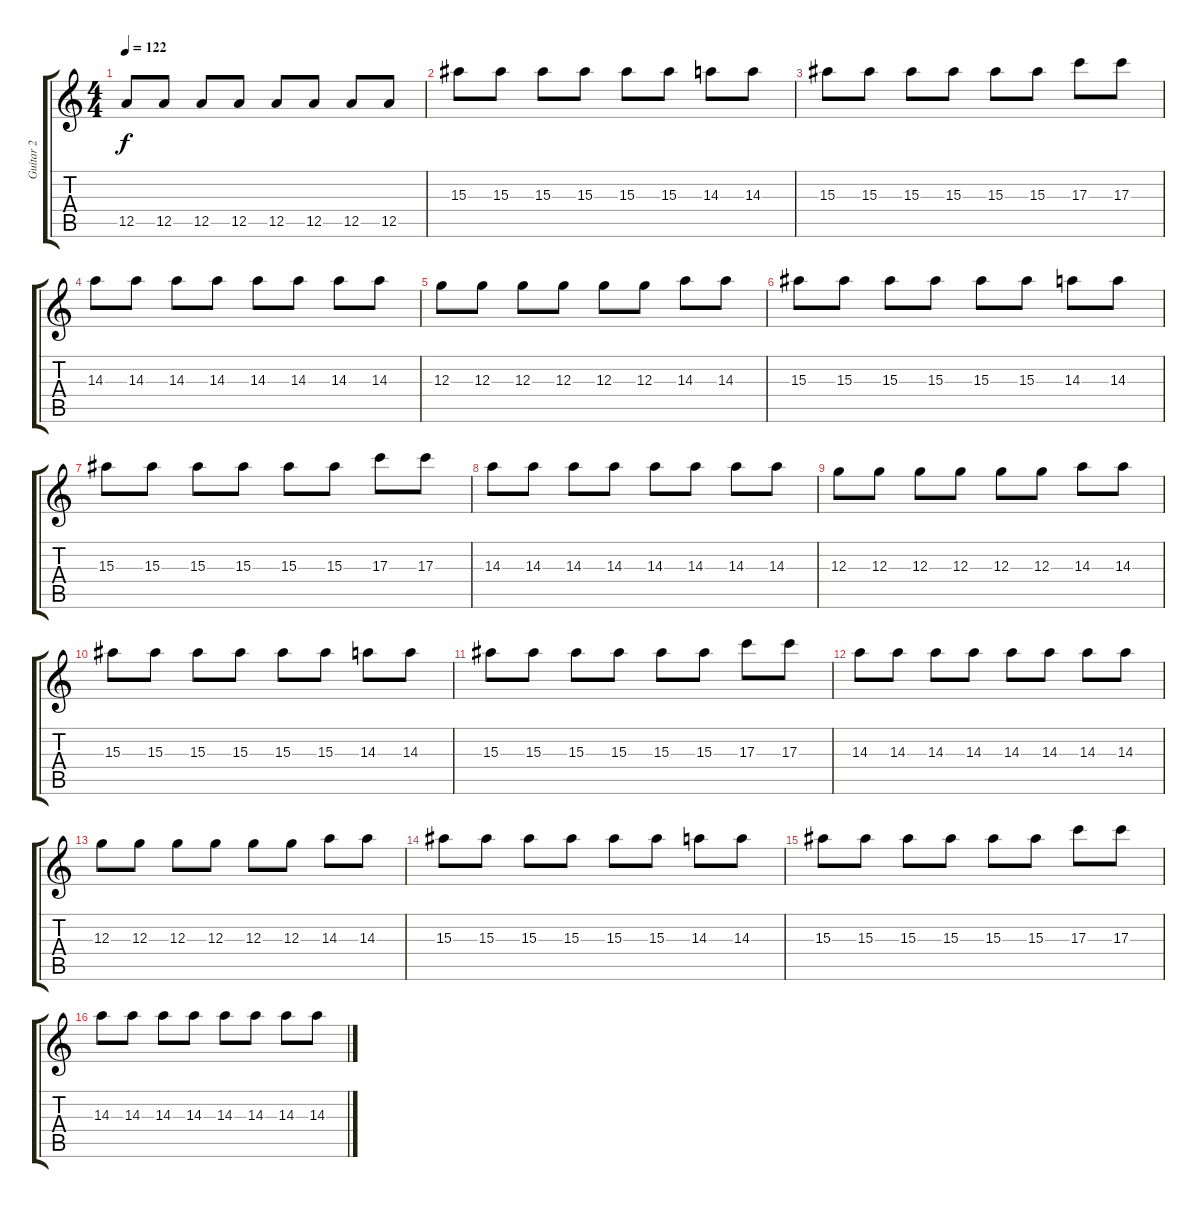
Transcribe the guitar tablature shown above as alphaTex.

\track ("Guitar 2" "Guitar 2") {instrument distortionguitar}
\staff {score tabs}
\tuning (E4 B3 G3 D3 A2 E2) {hide}
\ts (4 4)
\tempo 122
\clef g2
\ks c
12.5.8{dy f} 12.5.8 12.5.8 12.5.8 12.5.8 12.5.8 12.5.8 12.5.8 |
15.3.8{volume 11} 15.3.8 15.3.8 15.3.8 15.3.8 15.3.8 14.3.8 14.3.8 |
15.3.8 15.3.8 15.3.8 15.3.8 15.3.8 15.3.8 17.3.8 17.3.8 |
14.3.8 14.3.8 14.3.8 14.3.8 14.3.8 14.3.8 14.3.8 14.3.8 |
12.3.8 12.3.8 12.3.8 12.3.8 12.3.8 12.3.8 14.3.8 14.3.8 |
15.3.8 15.3.8 15.3.8 15.3.8 15.3.8 15.3.8 14.3.8 14.3.8 |
15.3.8 15.3.8 15.3.8 15.3.8 15.3.8 15.3.8 17.3.8 17.3.8 |
14.3.8 14.3.8 14.3.8 14.3.8 14.3.8 14.3.8 14.3.8 14.3.8 |
12.3.8 12.3.8 12.3.8 12.3.8 12.3.8 12.3.8 14.3.8 14.3.8 |
15.3.8{volume 11} 15.3.8 15.3.8 15.3.8 15.3.8 15.3.8 14.3.8 14.3.8 |
15.3.8 15.3.8 15.3.8 15.3.8 15.3.8 15.3.8 17.3.8 17.3.8 |
14.3.8 14.3.8 14.3.8 14.3.8 14.3.8 14.3.8 14.3.8 14.3.8 |
12.3.8 12.3.8 12.3.8 12.3.8 12.3.8 12.3.8 14.3.8 14.3.8 |
15.3.8 15.3.8 15.3.8 15.3.8 15.3.8 15.3.8 14.3.8 14.3.8 |
15.3.8 15.3.8 15.3.8 15.3.8 15.3.8 15.3.8 17.3.8 17.3.8 |
14.3.8 14.3.8 14.3.8 14.3.8 14.3.8 14.3.8 14.3.8 14.3.8
